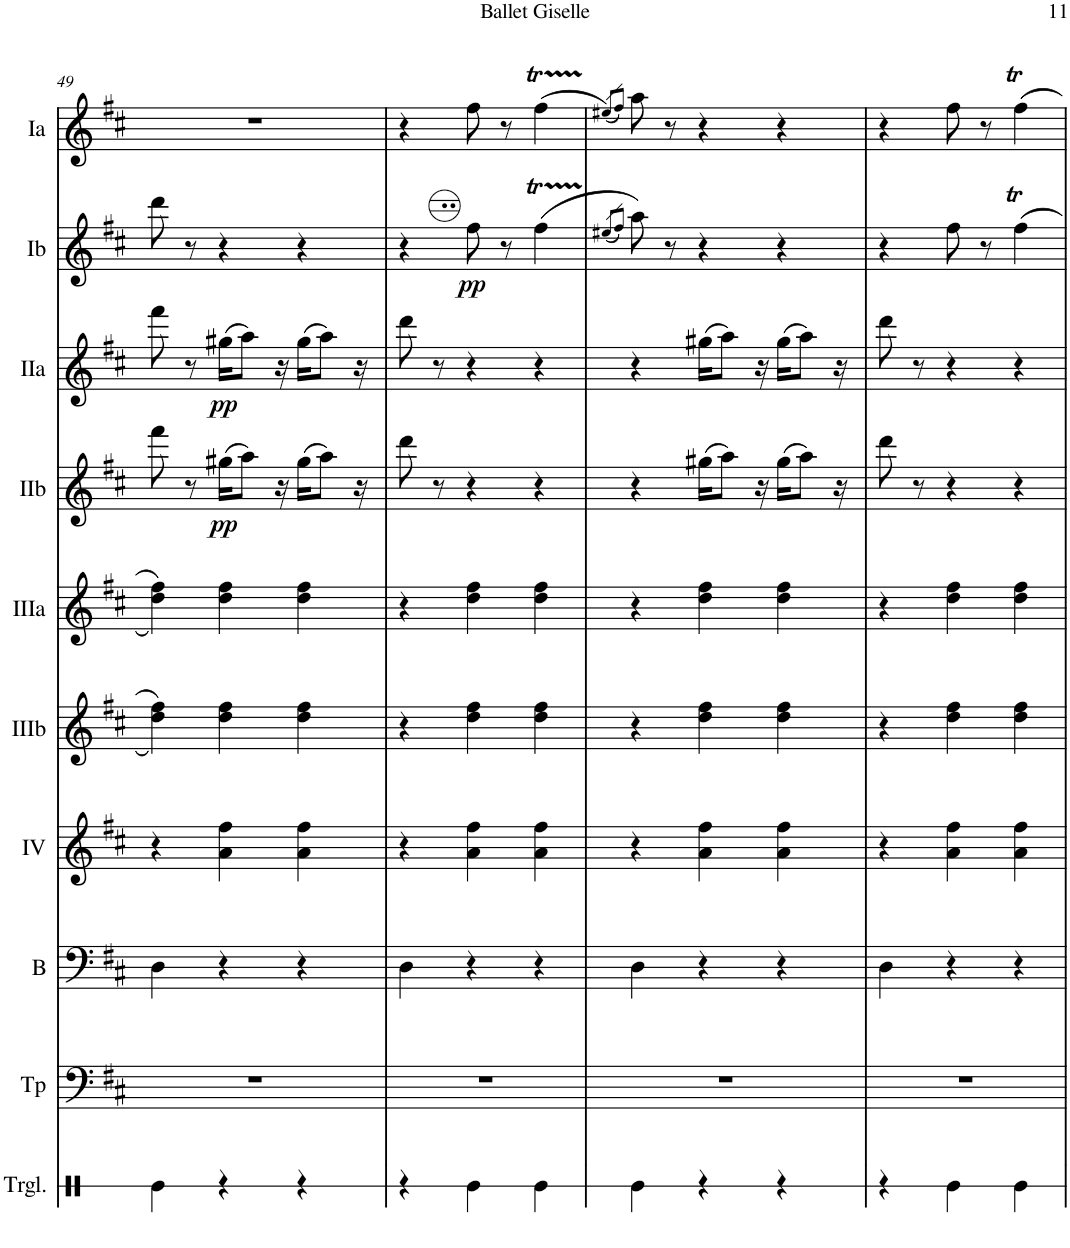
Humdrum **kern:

**kern	**kern	**kern	**kern	**kern	**kern	**kern	**dynam	**kern	**dynam	**kern	**dynam	**kern
*part10	*part9	*part8	*part7	*part6	*part5	*part4	*part4	*part3	*part3	*part2	*part2	*part1
*staff10	*staff9	*staff8	*staff7	*staff6	*staff5	*staff4	*staff4	*staff3	*staff3	*staff2	*staff2	*staff1
*I"Triangle	*I"Timp.	*I"Bass	*I"Acc. 4	*I"Acc. 3b	*I"Acc. 3a	*I"Acc. 2b	*	*I"Acc. 2a	*	*I"Acc. 1b	*	*I"Acc. 1a
*I'Trgl.	*I'Tp	*I'B	*	*	*	*	*	*	*	*	*	*
!!LO:PB:g=z
*clefX	*clefF4	*clefF4	*clefG2	*clefG2	*clefG2	*clefG2	*	*clefG2	*	*clefG2	*	*clefG2
*	*	*Trd7c12	*Trd7c12	*Trd7c12	*Trd7c12	*	*	*	*	*	*	*
*k[]	*k[f#c#]	*k[f#c#]	*k[f#c#]	*k[f#c#]	*k[f#c#]	*k[f#c#]	*	*k[f#c#]	*	*k[f#c#]	*	*k[f#c#]
*M3/4	*M3/4	*M3/4	*M3/4	*M3/4	*M3/4	*M3/4	*	*M3/4	*	*M3/4	*	*M3/4
=49	=49	=49	=49	=49	=49	=49	=49	=49	=49	=49	=49	=49
4Re\	2.r	4D\	4r	4dd\ 4ff#\	4dd\ 4ff#\	8ff#\	.	8fff#\	.	8ddd\	.	2.r
.	.	.	.	.	.	8r	.	8r	.	8r	.	.
!	!	!	!	!	!	!	!LO:DY:b	!	!LO:DY:b	!	!	!
4r	.	4r	4a\ 4ff#\	4dd\ 4ff#\	4dd\ 4ff#\	(16g#X\KL	pp	(16gg#X\KL	pp	4r	.	.
.	.	.	.	.	.	8a\J)	.	8aa\J)	.	.	.	.
.	.	.	.	.	.	16r	.	16r	.	.	.	.
4r	.	4r	4a\ 4ff#\	4dd\ 4ff#\	4dd\ 4ff#\	(16g#\KL	.	(16gg#\KL	.	4r	.	.
.	.	.	.	.	.	8a\J)	.	8aa\J)	.	.	.	.
.	.	.	.	.	.	16r	.	16r	.	.	.	.
=50	=50	=50	=50	=50	=50	=50	=50	=50	=50	=50	=50	=50
4r	2.r	4D\	4r	4r	4r	8dd\	.	8ddd\	.	4r	.	4r
.	.	.	.	.	.	8r	.	8r	.	.	.	.
!	!	!	!	!	!	!	!	!	!	!	!LO:DY:b	!
4Re\	.	4r	4a\ 4ff#\	4dd\ 4ff#\	4dd\ 4ff#\	4r	.	4r	.	8ff#\	pp	8ff#\
.	.	.	.	.	.	.	.	.	.	8r	.	8r
4Re\	.	4r	4a\ 4ff#\	4dd\ 4ff#\	4dd\ 4ff#\	4r	.	4r	.	(4ff#t\	.	(4ff#t\
=51	=51	=51	=51	=51	=51	=51	=51	=51	=51	=51	=51	=51
.	.	.	.	.	.	.	.	.	.	(8qee#X/L	.	(8qee#X/L)
.	.	.	.	.	.	.	.	.	.	8qff#/J)	.	8qff#/J)
4Re\	2.r	4D\	4r	4r	4r	4r	.	4r	.	8aa\)	.	8aa\
.	.	.	.	.	.	.	.	.	.	8r	.	8r
4r	.	4r	4a\ 4ff#\	4dd\ 4ff#\	4dd\ 4ff#\	(16g#X\KL	.	(16gg#X\KL	.	4r	.	4r
.	.	.	.	.	.	8a\J)	.	8aa\J)	.	.	.	.
.	.	.	.	.	.	16r	.	16r	.	.	.	.
4r	.	4r	4a\ 4ff#\	4dd\ 4ff#\	4dd\ 4ff#\	(16g#\KL	.	(16gg#\KL	.	4r	.	4r
.	.	.	.	.	.	8a\J)	.	8aa\J)	.	.	.	.
.	.	.	.	.	.	16r	.	16r	.	.	.	.
=52	=52	=52	=52	=52	=52	=52	=52	=52	=52	=52	=52	=52
4r	2.r	4D\	4r	4r	4r	8dd\	.	8ddd\	.	4r	.	4r
.	.	.	.	.	.	8r	.	8r	.	.	.	.
4Re\	.	4r	4a\ 4ff#\	4dd\ 4ff#\	4dd\ 4ff#\	4r	.	4r	.	8ff#\	.	8ff#\
.	.	.	.	.	.	.	.	.	.	8r	.	8r
4Re\	.	4r	4a\ 4ff#\	4dd\ 4ff#\	4dd\ 4ff#\	4r	.	4r	.	4ff#t\	.	4ff#t\
=	=	=	=	=	=	=	=	=	=	=	=	=
*-	*-	*-	*-	*-	*-	*-	*-	*-	*-	*-	*-	*-
